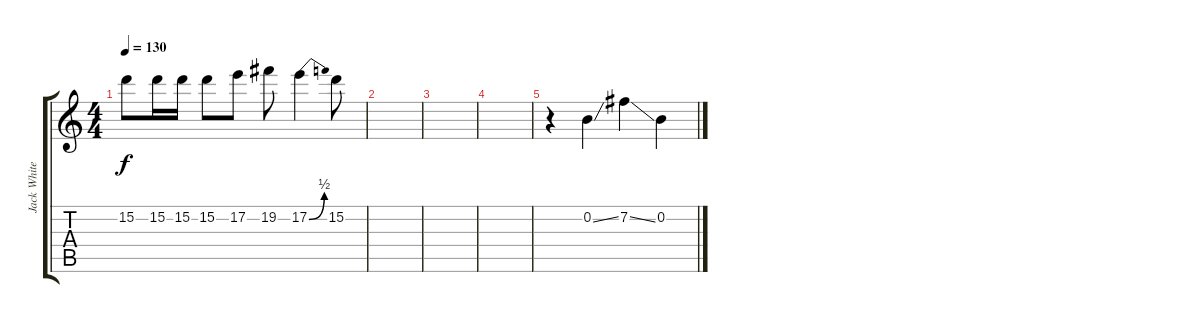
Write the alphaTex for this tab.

\track ("Jack White (whammy pedal)" "Jack White") {instrument overdrivenguitar}
\staff {score tabs}
\tuning (E4 B3 G3 D3 A2 E2) {hide}
\ts (4 4)
\tempo 130
\clef g2
\ks c
15.2.8{dy f} 15.2.16 15.2.16 15.2.8 17.2.8 19.2.8 17.2{be (bend 0 0 60 2)}.4 15.2.8 |
|
|
|
r.4 0.2{ss}.4 7.2{ss}.4 0.2.4
